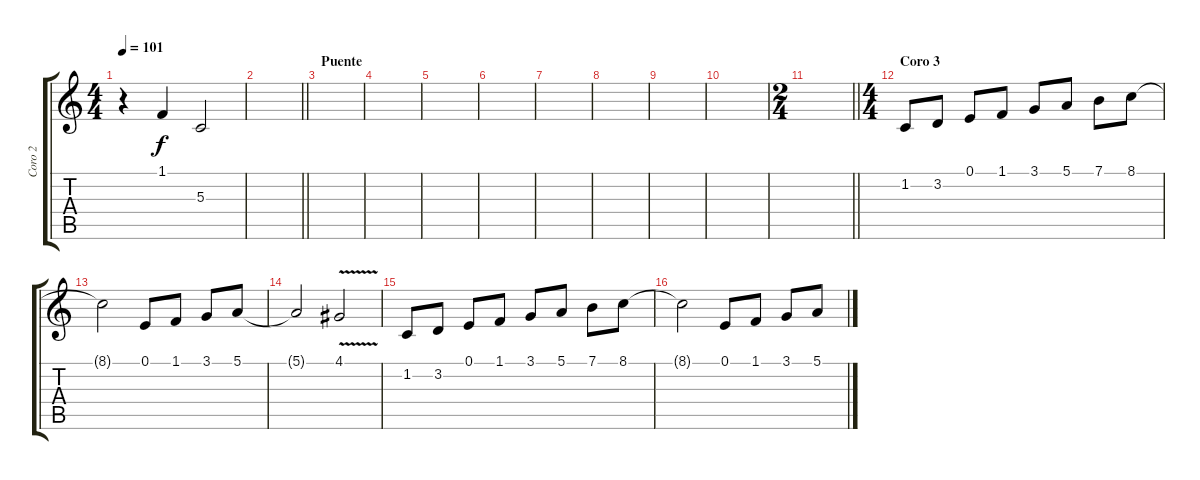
\track ("Coro 2" "Coro 2") {instrument tenorsax}
\staff {score tabs}
\tuning (E4 B3 G3 D3 A2 E2) {hide}
\ts (4 4)
\tempo 101
\clef g2
\ks c
r.4{dy f} 1.1.4 5.3.2 |
\barLineRight lightlight
|
\section ("" "Puente")
|
|
|
|
|
|
|
|
\ts (2 4)
\barLineRight lightlight
|
\ts (4 4)
\section ("" "Coro 3")
1.2.8 3.2.8 0.1.8 1.1.8 3.1.8 5.1.8 7.1.8 8.1.8 |
8.1{t}.2 0.1.8 1.1.8 3.1.8 5.1.8 |
5.1{t}.2 4.1{v}.2 |
1.2.8 3.2.8 0.1.8 1.1.8 3.1.8 5.1.8 7.1.8 8.1.8 |
8.1{t}.2 0.1.8 1.1.8 3.1.8 5.1.8
